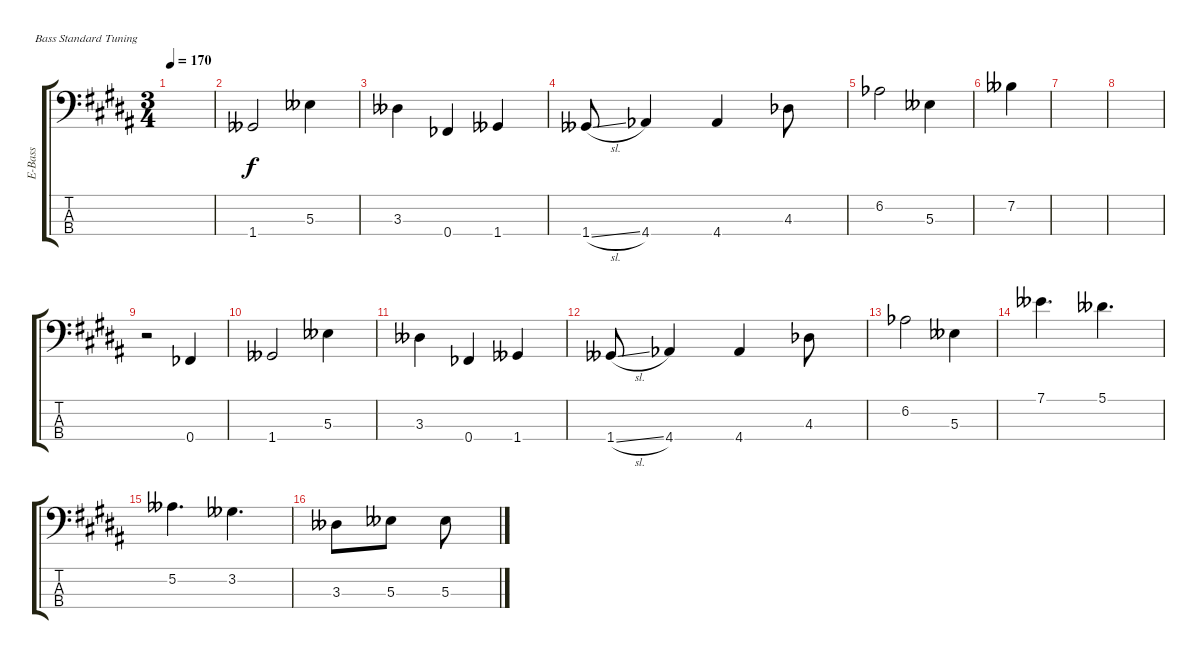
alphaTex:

\defaultSystemsLayout 4
\bracketExtendMode groupsimilarinstruments
\otherSystemsTrackNameOrientation horizontal
\track ("Electric Bass" "E-Bass") {instrument electricbassfinger}
\staff {score tabs}
\tuning (G2 D2 A1 E1)
\ts (3 4)
\tempo 170
\clef f4
\ks b
|
1.4{acc bb}.2 5.3{acc bb}.4 |
3.3{acc bb}.4 0.4{acc b}.4 1.4{acc bb}.4 |
1.4{sl acc bb}.8 4.4{acc b}.4 4.4{acc b}.4 4.3{acc b}.8 |
6.2{acc b}.2 5.3{acc bb}.4 |
7.2{acc bb}.4 |
|
|
r.2 0.4{acc b}.4 |
1.4{acc bb}.2 5.3{acc bb}.4 |
3.3{acc bb}.4 0.4{acc b}.4 1.4{acc bb}.4 |
1.4{sl acc bb}.8 4.4{acc b}.4 4.4{acc b}.4 4.3{acc b}.8 |
6.2{acc b}.2 5.3{acc bb}.4 |
7.1{acc bb}.4{d} 5.1{acc bb}.4{d} |
5.2{acc bb}.4{d} 3.2{acc bb}.4{d} |
3.3{acc bb}.8 5.3{acc bb}.8 5.3{acc bb}.8
